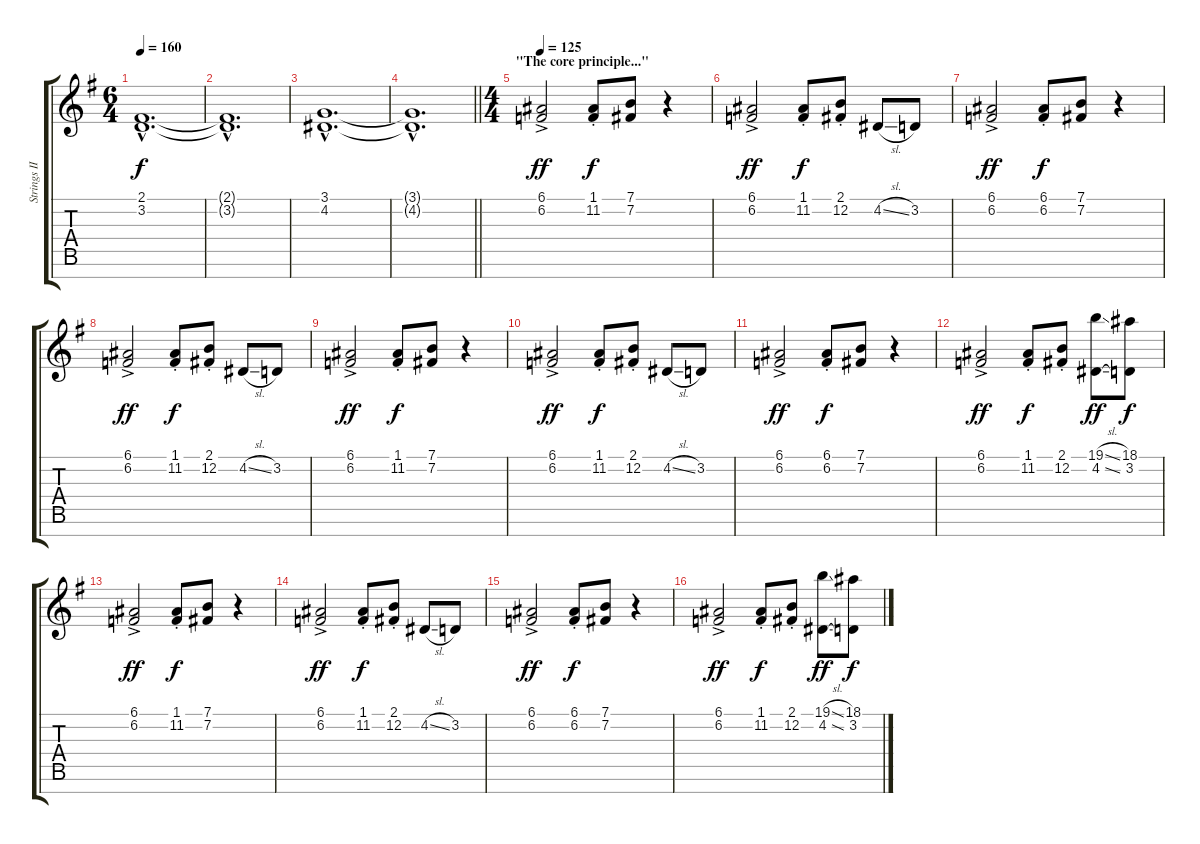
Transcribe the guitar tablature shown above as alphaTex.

\track ("Strings II" "Strings II") {instrument stringensemble1}
\staff {score tabs}
\tuning (E4 B3 G3 D3 A2 E2 B1) {hide}
\ts (6 4)
\tempo 160
\clef g2
\ks g
(2.1{hac} 3.2{hac}).1{d dy f} |
(2.1{hac t} 3.2{hac t}).1{d} |
(3.1{hac} 4.2{hac}).1{d} |
\barLineRight lightlight
(3.1{hac t} 4.2{hac t}).1{d} |
\ts (4 4)
\section ("" "\"The core principle...\"")
\tempo 125
(6.1{ac} 6.2{ac}).2{dy ff} (1.1 11.2{st}).8{dy f} (7.1 7.2).8 r.4 |
(6.1{ac} 6.2{ac}).2{dy ff} (1.1{st} 11.2{st}).8{dy f} (2.1{st} 12.2{st}).8 4.2{sl}.8 3.2.8 |
(6.1{ac} 6.2{ac}).2{dy ff} (6.1{st} 6.2).8{dy f} (7.1 7.2).8 r.4 |
(6.1{ac} 6.2{ac}).2{dy ff} (1.1{st} 11.2).8{dy f} (2.1{st} 12.2).8 4.2{sl}.8 3.2.8 |
(6.1{ac} 6.2{ac}).2{dy ff balance 11} (1.1 11.2{st}).8{dy f} (7.1 7.2).8 r.4 |
(6.1{ac} 6.2{ac}).2{dy ff} (1.1{st} 11.2{st}).8{dy f} (2.1{st} 12.2{st}).8 4.2{sl}.8 3.2.8 |
(6.1{ac} 6.2{ac}).2{dy ff} (6.1{st} 6.2).8{dy f} (7.1 7.2).8 r.4 |
(6.1{ac} 6.2{ac}).2{dy ff} (1.1{st} 11.2).8{dy f} (2.1{st} 12.2).8 (19.1{sl} 4.2{sl}).8{dy ff} (18.1 3.2).8{dy f} |
(6.1{ac} 6.2{ac}).2{dy ff} (1.1 11.2{st}).8{dy f} (7.1 7.2).8 r.4 |
(6.1{ac} 6.2{ac}).2{dy ff} (1.1{st} 11.2{st}).8{dy f} (2.1{st} 12.2{st}).8 4.2{sl}.8 3.2.8 |
(6.1{ac} 6.2{ac}).2{dy ff} (6.1{st} 6.2).8{dy f} (7.1 7.2).8 r.4 |
(6.1{ac} 6.2{ac}).2{dy ff} (1.1{st} 11.2).8{dy f} (2.1{st} 12.2).8 (19.1{sl} 4.2{sl}).8{dy ff} (18.1 3.2).8{dy f}
